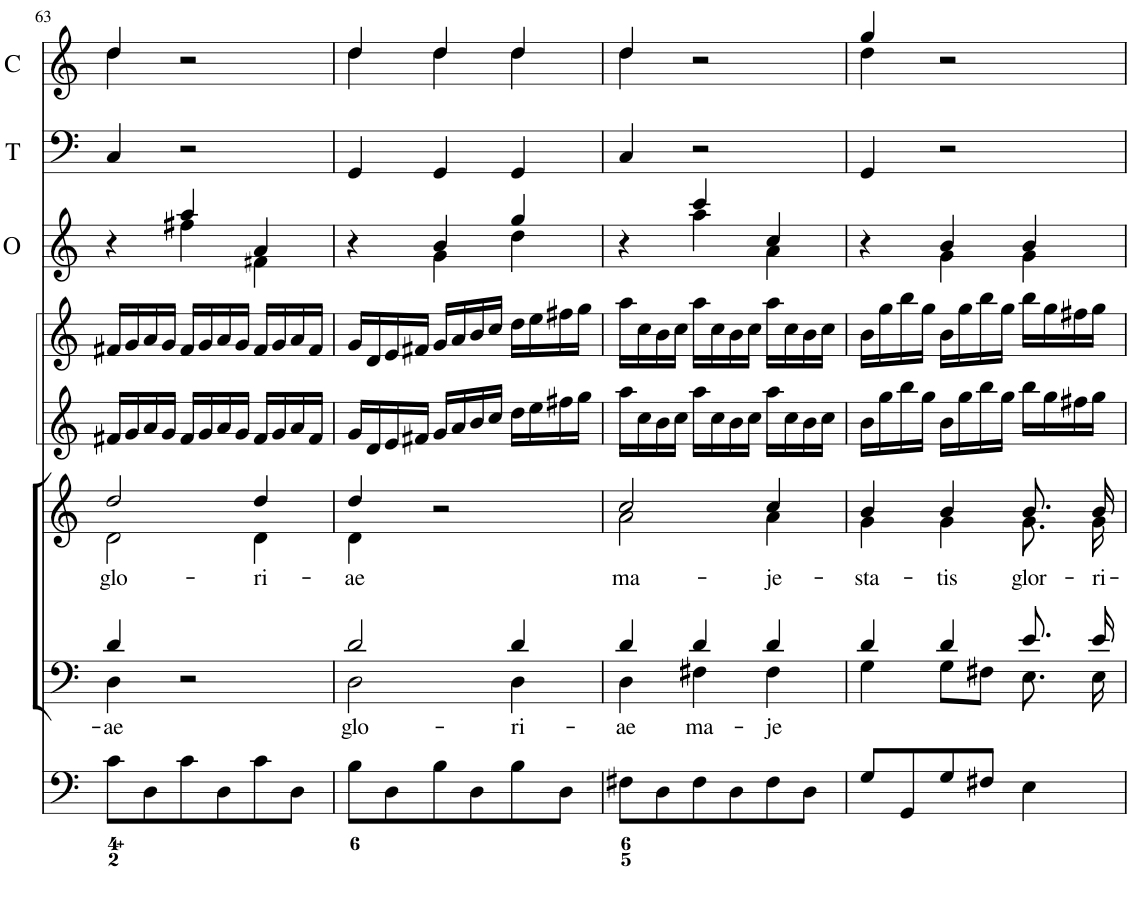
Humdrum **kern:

**kern	**kern	**text	**kern	**text	**kern	**kern	**kern	**kern	**kern
*part8	*part7	*part7	*part6	*part6	*part5	*part4	*part3	*part2	*part1
*staff8	*staff7	*staff7	*staff6	*staff6	*staff5	*staff4	*staff3	*staff2	*staff1
*I"Organ	*I"Voice	*	*I"Voice	*	*I"Violino 2	*I"Violino 1	*I"Oboi	*I"Timpani	*I"Clarini
*	*	*	*	*	*I'Vln	*I'Vln	*I'O	*I'T	*I'C
!!LO:PB:g=z
*clefF4	*clefF4	*	*clefG2	*	*clefG2	*clefG2	*clefG2	*clefF4	*clefG2
*k[]	*k[]	*	*k[]	*	*k[]	*k[]	*k[]	*k[]	*k[]
*M3/4	*M3/4	*	*M3/4	*	*M3/4	*M3/4	*M3/4	*M3/4	*M3/4
=63	=63	=63	=63	=63	=63	=63	=63	=63	=63
!	!	!LO:LY:b	!	!LO:LY:b	!	!	!	!	!
*	*^	*	*^	*	*	*	*^	*	*^
8c\L	4d/	4D\	-ae	2dd/	2d\	glo-	16f#X/LL	16f#X/LL	4r	4ryy	4C/	4dd/	4dd\
.	.	.	.	.	.	.	16g/	16g/	.	.	.	.	.
8D\	.	.	.	.	.	.	16a/	16a/	.	.	.	.	.
.	.	.	.	.	.	.	16g/JJ	16g/JJ	.	.	.	.	.
8c\	2r	2ryy	.	.	.	.	16f#/LL	16f#/LL	4aa/	4ff#X\	2r	2r	2ryy
.	.	.	.	.	.	.	16g/	16g/	.	.	.	.	.
8D\	.	.	.	.	.	.	16a/	16a/	.	.	.	.	.
.	.	.	.	.	.	.	16g/JJ	16g/JJ	.	.	.	.	.
!	!	!	!	!	!	!LO:LY:b	!	!	!	!	!	!	!
8c\	.	.	.	4dd/	4d\	-ri-	16f#/LL	16f#/LL	4a/	4f#X\	.	.	.
.	.	.	.	.	.	.	16g/	16g/	.	.	.	.	.
8D\J	.	.	.	.	.	.	16a/	16a/	.	.	.	.	.
.	.	.	.	.	.	.	16f#/JJ	16f#/JJ	.	.	.	.	.
=64	=64	=64	=64	=64	=64	=64	=64	=64	=64	=64	=64	=64	=64
!	!	!	!LO:LY:b	!	!	!LO:LY:b	!	!	!	!	!	!	!
8B\L	2d/	2D\	glo-	4dd/	4d\	-ae	16g/LL	16g/LL	4r	4ryy	4GG/	4dd/	4dd\
.	.	.	.	.	.	.	16d/	16d/	.	.	.	.	.
8D\	.	.	.	.	.	.	16e/	16e/	.	.	.	.	.
.	.	.	.	.	.	.	16f#X/JJ	16f#X/JJ	.	.	.	.	.
8B\	.	.	.	2r	2ryy	.	16g/LL	16g/LL	4b/	4g\	4GG/	4dd/	4dd\
.	.	.	.	.	.	.	16a/	16a/	.	.	.	.	.
8D\	.	.	.	.	.	.	16b/	16b/	.	.	.	.	.
.	.	.	.	.	.	.	16cc/JJ	16cc/JJ	.	.	.	.	.
!	!	!	!LO:LY:b	!	!	!	!	!	!	!	!	!	!
8B\	4d/	4D\	-ri-	.	.	.	16dd\LL	16dd\LL	4gg/	4dd\	4GG/	4dd/	4dd\
.	.	.	.	.	.	.	16ee\	16ee\	.	.	.	.	.
8D\J	.	.	.	.	.	.	16ff#X\	16ff#X\	.	.	.	.	.
.	.	.	.	.	.	.	16gg\JJ	16gg\JJ	.	.	.	.	.
=65	=65	=65	=65	=65	=65	=65	=65	=65	=65	=65	=65	=65	=65
!	!	!	!LO:LY:b	!	!	!LO:LY:b	!	!	!	!	!	!	!
8F#X\L	4d/	4D\	-ae	2cc/	2a\	ma-	16aa\LL	16aa\LL	4r	4ryy	4C/	4dd/	4dd\
.	.	.	.	.	.	.	16cc\	16cc\	.	.	.	.	.
8D\	.	.	.	.	.	.	16b\	16b\	.	.	.	.	.
.	.	.	.	.	.	.	16cc\JJ	16cc\JJ	.	.	.	.	.
!	!	!	!LO:LY:b	!	!	!	!	!	!	!	!	!	!
8F#\	4d/	4F#X\	ma-	.	.	.	16aa\LL	16aa\LL	4ccc/	4aa\	2r	2r	2ryy
.	.	.	.	.	.	.	16cc\	16cc\	.	.	.	.	.
8D\	.	.	.	.	.	.	16b\	16b\	.	.	.	.	.
.	.	.	.	.	.	.	16cc\JJ	16cc\JJ	.	.	.	.	.
!	!	!	!LO:LY:b	!	!	!LO:LY:b	!	!	!	!	!	!	!
8F#\	4d/	4F#\	-je	4cc/	4a\	-je-	16aa\LL	16aa\LL	4cc/	4a\	.	.	.
.	.	.	.	.	.	.	16cc\	16cc\	.	.	.	.	.
8D\J	.	.	.	.	.	.	16b\	16b\	.	.	.	.	.
.	.	.	.	.	.	.	16cc\JJ	16cc\JJ	.	.	.	.	.
=66	=66	=66	=66	=66	=66	=66	=66	=66	=66	=66	=66	=66	=66
!	!	!	!	!	!	!LO:LY:b	!	!	!	!	!	!	!
8G/L	4d/	4G\	.	4b/	4g\	-sta-	16b\LL	16b\LL	4r	4ryy	4GG/	4gg/	4dd\
.	.	.	.	.	.	.	16gg\	16gg\	.	.	.	.	.
8GG/	.	.	.	.	.	.	16bb\	16bb\	.	.	.	.	.
.	.	.	.	.	.	.	16gg\JJ	16gg\JJ	.	.	.	.	.
!	!	!	!	!	!	!LO:LY:b	!	!	!	!	!	!	!
8G/	4d/	8G\L	.	4b/	4g\	-tis	16b\LL	16b\LL	4b/	4g\	2r	2r	2ryy
.	.	.	.	.	.	.	16gg\	16gg\	.	.	.	.	.
8F#X/J	.	8F#X\J	.	.	.	.	16bb\	16bb\	.	.	.	.	.
.	.	.	.	.	.	.	16gg\JJ	16gg\JJ	.	.	.	.	.
!	!	!	!	!	!	!LO:LY:b	!	!	!	!	!	!	!
4E\	8.e/	8.E\	.	8.b/L	8.g\L	glor-	16bb\LL	16bb\LL	4b/	4g\	.	.	.
.	.	.	.	.	.	.	16gg\	16gg\	.	.	.	.	.
.	.	.	.	.	.	.	16ff#X\	16ff#X\	.	.	.	.	.
!	!	!	!	!	!	!LO:LY:b	!	!	!	!	!	!	!
.	16e/	16E\	.	16b/Jk	16g\Jk	-ri-	16gg\JJ	16gg\JJ	.	.	.	.	.
*	*v	*v	*	*	*	*	*	*	*v	*v	*	*v	*v
*	*	*	*v	*v	*	*	*	*	*	*
=	=	=	=	=	=	=	=	=	=
*-	*-	*-	*-	*-	*-	*-	*-	*-	*-
